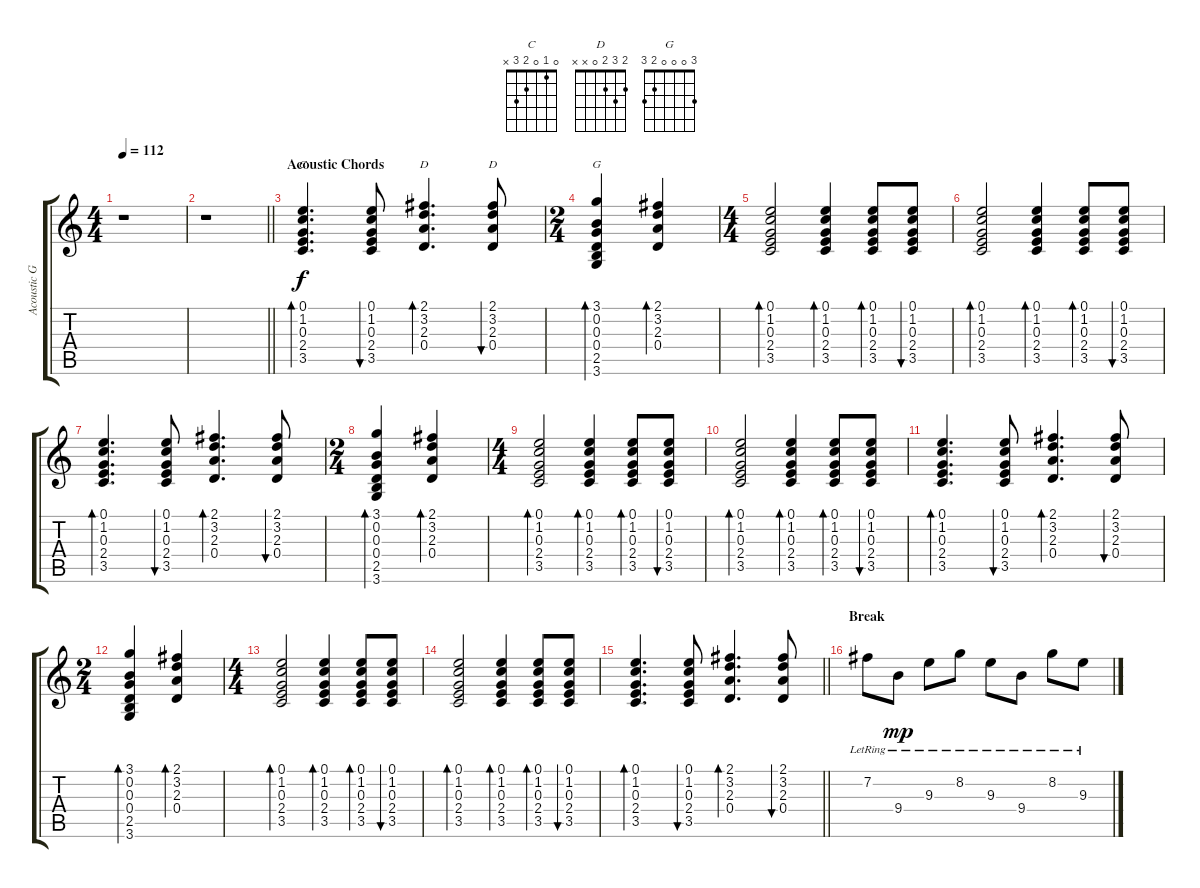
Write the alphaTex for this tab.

\track ("Acoustic Guitar" "Acoustic G") {instrument acousticguitarsteel}
\staff {score tabs}
\tuning (E4 B3 G3 D3 A2 E2) {hide}
\chord ("C" 0 1 0 2 3 x)
\chord ("D" 2 3 2 0 x x) {barre 2}
\chord ("D" 2 3 2 0 x x)
\chord ("G" 3 0 0 0 2 3)
\ts (4 4)
\tempo 112
\clef g2
\ks c
r.1{dy mp} |
\barLineRight lightlight
r.1 |
\section ("" "Acoustic Chords")
(0.1 1.2 0.3 2.4 3.5).4{d bd 240 ch "C" dy f} (0.1 1.2 0.3 2.4 3.5).8{bu 60} (2.1 3.2 2.3 0.4).4{d bd 60 ch "D"} (2.1 3.2 2.3 0.4).8{bu 60 ch "D"} |
\ts (2 4)
(3.1 0.2 0.3 0.4 2.5 3.6).4{bd 240 ch "G"} (2.1 3.2 2.3 0.4).4{bd 240} |
\ts (4 4)
(0.1 1.2 0.3 2.4 3.5).2{bd 60} (0.1 1.2 0.3 2.4 3.5).4{bd 60} (0.1 1.2 0.3 2.4 3.5).8{bd 60} (0.1 1.2 0.3 2.4 3.5).8{bu 60} |
(0.1 1.2 0.3 2.4 3.5).2{bd 60} (0.1 1.2 0.3 2.4 3.5).4{bd 60} (0.1 1.2 0.3 2.4 3.5).8{bd 60} (0.1 1.2 0.3 2.4 3.5).8{bu 60} |
(0.1 1.2 0.3 2.4 3.5).4{d bd 240} (0.1 1.2 0.3 2.4 3.5).8{bu 60} (2.1 3.2 2.3 0.4).4{d bd 60} (2.1 3.2 2.3 0.4).8{bu 60} |
\ts (2 4)
(3.1 0.2 0.3 0.4 2.5 3.6).4{bd 240} (2.1 3.2 2.3 0.4).4{bd 240} |
\ts (4 4)
(0.1 1.2 0.3 2.4 3.5).2{bd 60} (0.1 1.2 0.3 2.4 3.5).4{bd 60} (0.1 1.2 0.3 2.4 3.5).8{bd 60} (0.1 1.2 0.3 2.4 3.5).8{bu 60} |
(0.1 1.2 0.3 2.4 3.5).2{bd 60} (0.1 1.2 0.3 2.4 3.5).4{bd 60} (0.1 1.2 0.3 2.4 3.5).8{bd 60} (0.1 1.2 0.3 2.4 3.5).8{bu 60} |
(0.1 1.2 0.3 2.4 3.5).4{d bd 240} (0.1 1.2 0.3 2.4 3.5).8{bu 60} (2.1 3.2 2.3 0.4).4{d bd 60} (2.1 3.2 2.3 0.4).8{bu 60} |
\ts (2 4)
(3.1 0.2 0.3 0.4 2.5 3.6).4{bd 240} (2.1 3.2 2.3 0.4).4{bd 240} |
\ts (4 4)
(0.1 1.2 0.3 2.4 3.5).2{bd 60} (0.1 1.2 0.3 2.4 3.5).4{bd 60} (0.1 1.2 0.3 2.4 3.5).8{bd 60} (0.1 1.2 0.3 2.4 3.5).8{bu 60} |
(0.1 1.2 0.3 2.4 3.5).2{bd 60} (0.1 1.2 0.3 2.4 3.5).4{bd 60} (0.1 1.2 0.3 2.4 3.5).8{bd 60} (0.1 1.2 0.3 2.4 3.5).8{bu 60} |
\barLineRight lightlight
(0.1 1.2 0.3 2.4 3.5).4{d bd 240} (0.1 1.2 0.3 2.4 3.5).8{bu 60} (2.1 3.2 2.3 0.4).4{d bd 60} (2.1 3.2 2.3 0.4).8{bu 60} |
\section ("" "Break")
7.2{lr}.8 9.4{lr}.8{dy mp} 9.3{lr}.8 8.2{lr}.8 9.3{lr}.8 9.4{lr}.8 8.2{lr}.8 9.3{lr}.8
